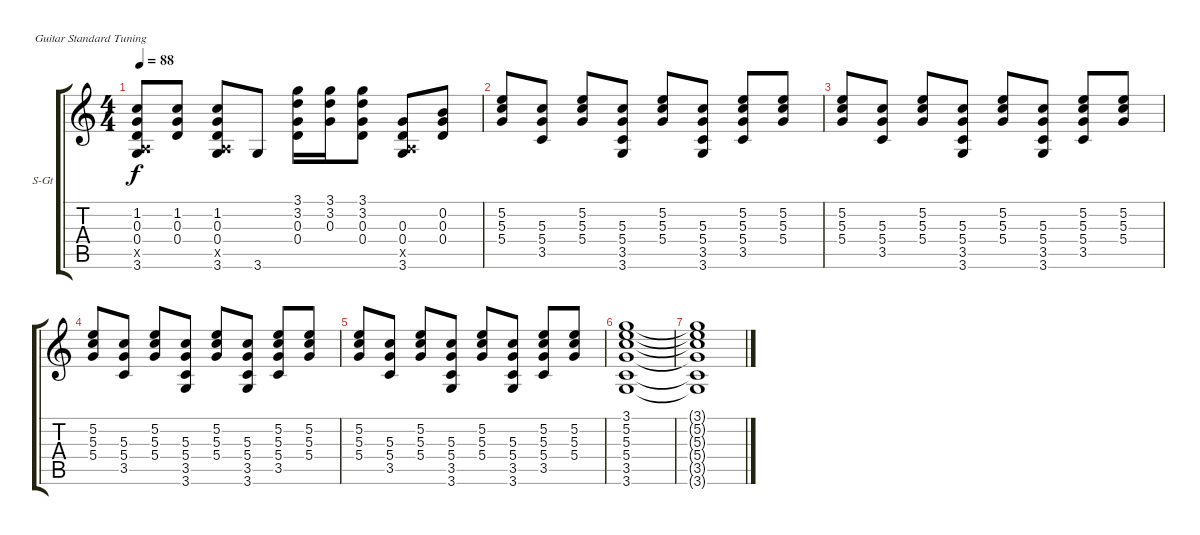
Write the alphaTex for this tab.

\bracketExtendMode groupsimilarinstruments
\firstSystemTrackNameOrientation horizontal
\otherSystemsTrackNameOrientation horizontal
\track ("Rythmic" "S-Gt") {instrument acousticguitarsteel}
\staff {score tabs}
\tuning (E4 B3 G3 D3 A2 E2)
\ts (4 4)
\tempo 88
\clef g2
\ks c
(1.2 0.3 0.4 0.5{x} 3.6).8{dy f} (1.2 0.3 0.4).8 (1.2 0.3 0.4 0.5{x} 3.6).8 3.6.8 (3.1 3.2 0.3 0.4).16 (3.1 3.2 0.3).16 (3.1 3.2 0.3 0.4).8 (0.3 0.4 0.5{x} 3.6).8 (0.2 0.3 0.4).8 |
(5.2 5.3 5.4).8 (5.3 5.4 3.5).8 (5.2 5.3 5.4).8 (5.3 5.4 3.5 3.6).8 (5.2 5.3 5.4).8 (5.3 5.4 3.5 3.6).8 (5.2 5.3 5.4 3.5).8 (5.2 5.3 5.4).8 |
(5.2 5.3 5.4).8 (5.3 5.4 3.5).8 (5.2 5.3 5.4).8 (5.3 5.4 3.5 3.6).8 (5.2 5.3 5.4).8 (5.3 5.4 3.5 3.6).8 (5.2 5.3 5.4 3.5).8 (5.2 5.3 5.4).8 |
(5.2 5.3 5.4).8 (5.3 5.4 3.5).8 (5.2 5.3 5.4).8 (5.3 5.4 3.5 3.6).8 (5.2 5.3 5.4).8 (5.3 5.4 3.5 3.6).8 (5.2 5.3 5.4 3.5).8 (5.2 5.3 5.4).8 |
(5.2 5.3 5.4).8 (5.3 5.4 3.5).8 (5.2 5.3 5.4).8 (5.3 5.4 3.5 3.6).8 (5.2 5.3 5.4).8 (5.3 5.4 3.5 3.6).8 (5.2 5.3 5.4 3.5).8 (5.2 5.3 5.4).8 |
(3.1 5.2 5.3 5.4 3.5 3.6).1 |
(3.1{t} 5.2{t} 5.3{t} 5.4{t} 3.5{t} 3.6{t}).1
